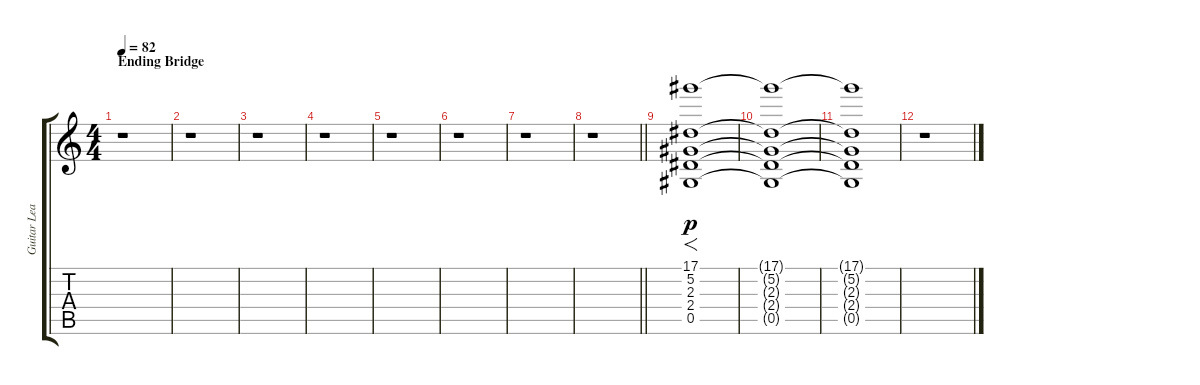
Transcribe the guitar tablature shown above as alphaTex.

\track ("Guitar Lead (Wah)" "Guitar Lea") {instrument distortionguitar}
\staff {score tabs}
\tuning (Eb4 Bb3 Gb3 Db3 Ab2 Eb2) {hide}
\ts (4 4)
\section ("" "Ending Bridge")
\tempo 82
\clef g2
\ks c
r.1{dy f} |
r.1 |
r.1 |
r.1 |
r.1 |
r.1 |
r.1 |
\barLineRight lightlight
r.1 |
(17.1 5.2 2.3 2.4 0.5).1{f dy p instrument choiraahs} |
(17.1{t} 5.2{t} 2.3{t} 2.4{t} 0.5{t}).1 |
(17.1{t} 5.2{t} 2.3{t} 2.4{t} 0.5{t}).1 |
r.1
